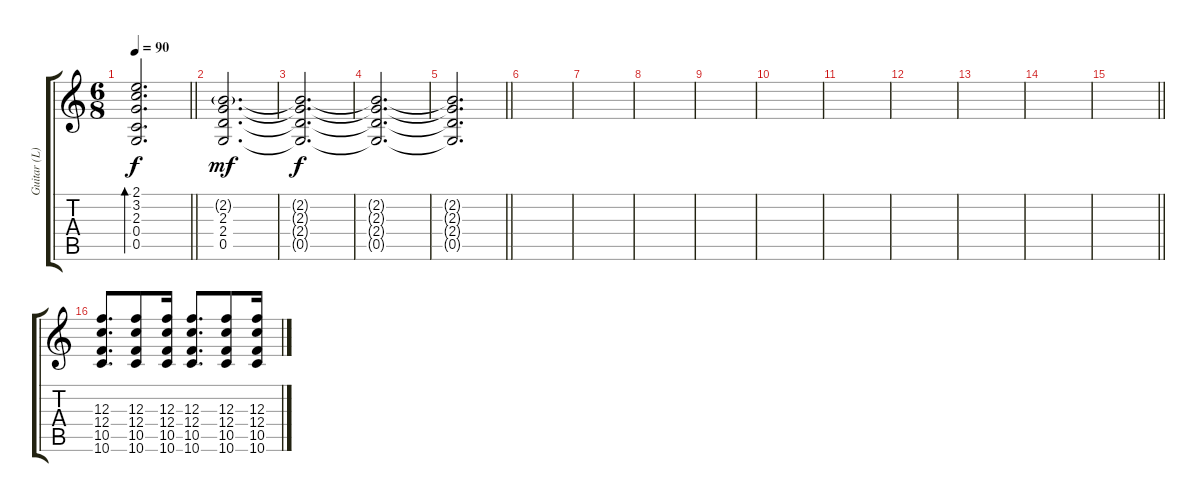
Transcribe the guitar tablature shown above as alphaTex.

\track ("Guitar (L)" "Guitar (L)") {instrument distortionguitar}
\staff {score tabs}
\tuning (D4 A3 F3 C3 G2 D2) {hide}
\ts (6 8)
\tempo 90
\clef g2
\barLineRight lightlight
\ks c
(2.1 3.2 2.3 0.4 0.5).2{d bd 120 dy f} |
(2.2{g} 2.3 2.4 0.5).2{d dy mf} |
(2.2{t} 2.3{t} 2.4{t} 0.5{t}).2{d dy f} |
(2.2{t} 2.3{t} 2.4{t} 0.5{t}).2{d} |
\barLineRight lightlight
(2.2{t} 2.3{t} 2.4{t} 0.5{t}).2{d} |
|
|
|
|
|
|
|
|
|
\barLineRight lightlight
|
(12.3 12.4 10.5 10.6).8{d} (12.3 12.4 10.5 10.6).8 (12.3 12.4 10.5 10.6).16 (12.3 12.4 10.5 10.6).8{d} (12.3 12.4 10.5 10.6).8 (12.3 12.4 10.5 10.6).16
